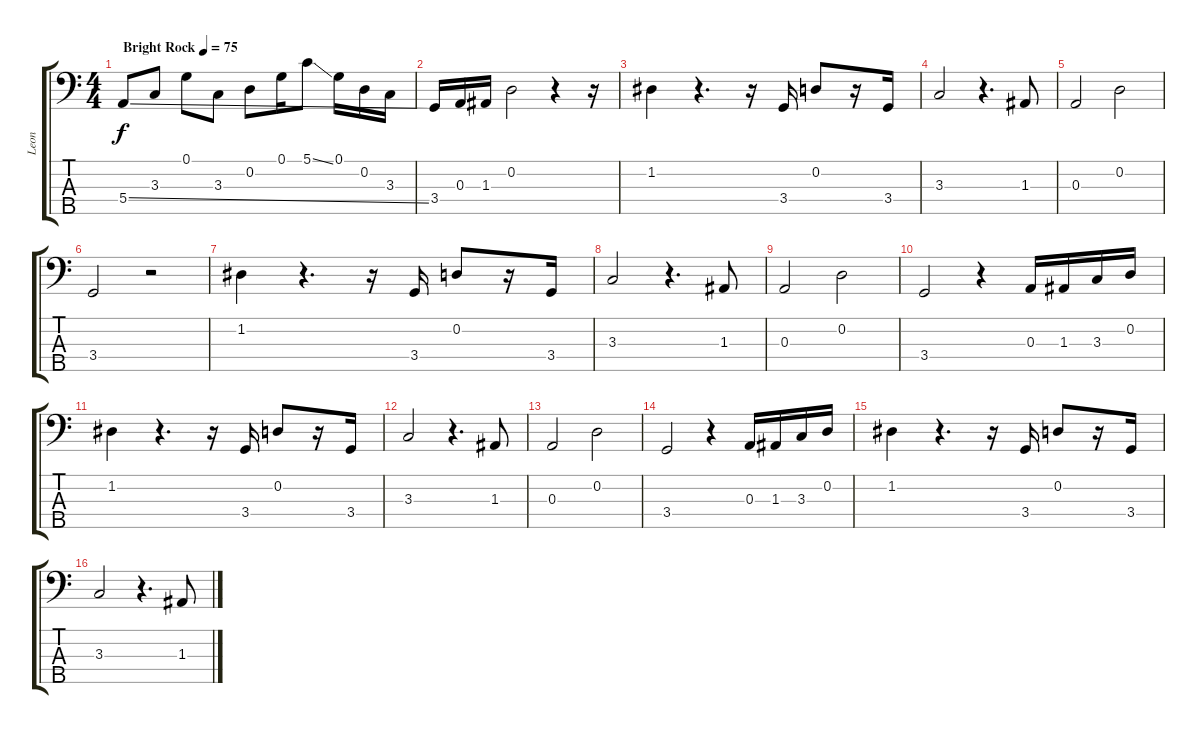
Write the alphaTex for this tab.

\track ("Leon" "Leon") {instrument electricbassfinger}
\staff {score tabs}
\tuning (G2 D2 A1 E1 B0) {hide}
\ts (4 4)
\tempo (75 "Bright Rock")
\clef f4
\ks c
5.4{ss}.8{dy f instrument electricbassfinger} 3.3.8 0.1.8 3.3.8 0.2.8 0.1.16 5.1{ss}.8 0.1.16 0.2.16 3.3.16 |
3.4.16 0.3.16 1.3.16 0.2.2 r.4 r.16 |
1.2.4 r.4{d} r.16 3.4.16 0.2.8 r.16 3.4.16 |
3.3.2 r.4{d} 1.3.8 |
0.3.2 0.2.2 |
3.4.2 r.2 |
1.2.4 r.4{d} r.16 3.4.16 0.2.8 r.16 3.4.16 |
3.3.2 r.4{d} 1.3.8 |
0.3.2 0.2.2 |
3.4.2 r.4 0.3.16 1.3.16 3.3.16 0.2.16 |
1.2.4 r.4{d} r.16 3.4.16 0.2.8 r.16 3.4.16 |
3.3.2 r.4{d} 1.3.8 |
0.3.2 0.2.2 |
3.4.2 r.4 0.3.16 1.3.16 3.3.16 0.2.16 |
1.2.4 r.4{d} r.16 3.4.16 0.2.8 r.16 3.4.16 |
3.3.2 r.4{d} 1.3.8
